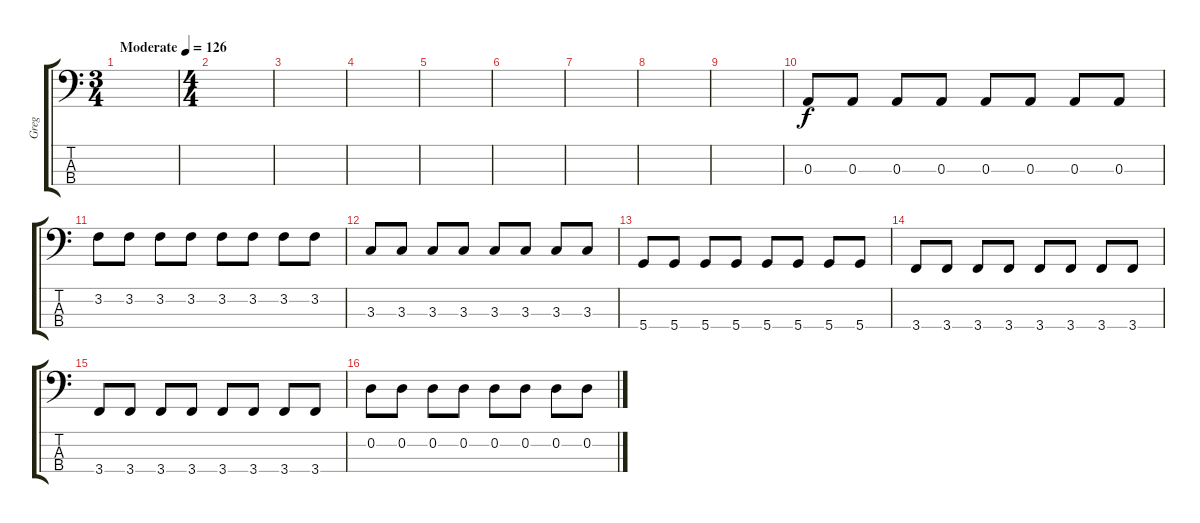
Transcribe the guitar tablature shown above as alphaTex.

\track ("Greg" "Greg") {instrument electricbassfinger}
\staff {score tabs}
\tuning (G2 D2 A1 D1) {hide}
\ts (3 4)
\tempo (126 "Moderate")
\clef f4
\ks c
|
\ts (4 4)
|
|
|
|
|
|
|
|
0.3.8 0.3.8 0.3.8 0.3.8 0.3.8 0.3.8 0.3.8 0.3.8 |
3.2.8 3.2.8 3.2.8 3.2.8 3.2.8 3.2.8 3.2.8 3.2.8 |
3.3.8 3.3.8 3.3.8 3.3.8 3.3.8 3.3.8 3.3.8 3.3.8 |
5.4.8 5.4.8 5.4.8 5.4.8 5.4.8 5.4.8 5.4.8 5.4.8 |
3.4.8 3.4.8 3.4.8 3.4.8 3.4.8 3.4.8 3.4.8 3.4.8 |
3.4.8 3.4.8 3.4.8 3.4.8 3.4.8 3.4.8 3.4.8 3.4.8 |
0.2.8 0.2.8 0.2.8 0.2.8 0.2.8 0.2.8 0.2.8 0.2.8
